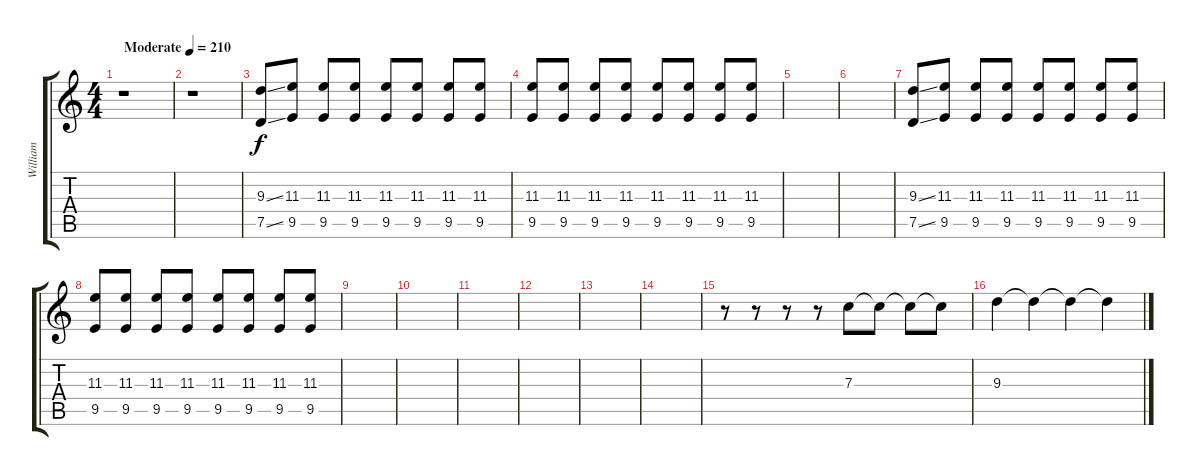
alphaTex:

\track ("William" "William") {instrument distortionguitar}
\staff {score tabs}
\tuning (D4 A3 F3 C3 G2 D2) {hide}
\ts (4 4)
\tempo (210 "Moderate")
\clef g2
\ks c
r.1{dy f instrument distortionguitar} |
r.1 |
(9.3{ss} 7.5{ss}).8 (11.3 9.5).8 (11.3 9.5).8 (11.3 9.5).8 (11.3 9.5).8 (11.3 9.5).8 (11.3 9.5).8 (11.3 9.5).8 |
(11.3 9.5).8 (11.3 9.5).8 (11.3 9.5).8 (11.3 9.5).8 (11.3 9.5).8 (11.3 9.5).8 (11.3 9.5).8 (11.3 9.5).8 |
|
|
(9.3{ss} 7.5{ss}).8 (11.3 9.5).8 (11.3 9.5).8 (11.3 9.5).8 (11.3 9.5).8 (11.3 9.5).8 (11.3 9.5).8 (11.3 9.5).8 |
(11.3 9.5).8 (11.3 9.5).8 (11.3 9.5).8 (11.3 9.5).8 (11.3 9.5).8 (11.3 9.5).8 (11.3 9.5).8 (11.3 9.5).8 |
|
|
|
|
|
|
r.8 r.8 r.8 r.8 7.3.8 7.3{t}.8 7.3{t}.8 7.3{t}.8 |
9.3.4 9.3{t}.4 9.3{t}.4 9.3{t}.4
